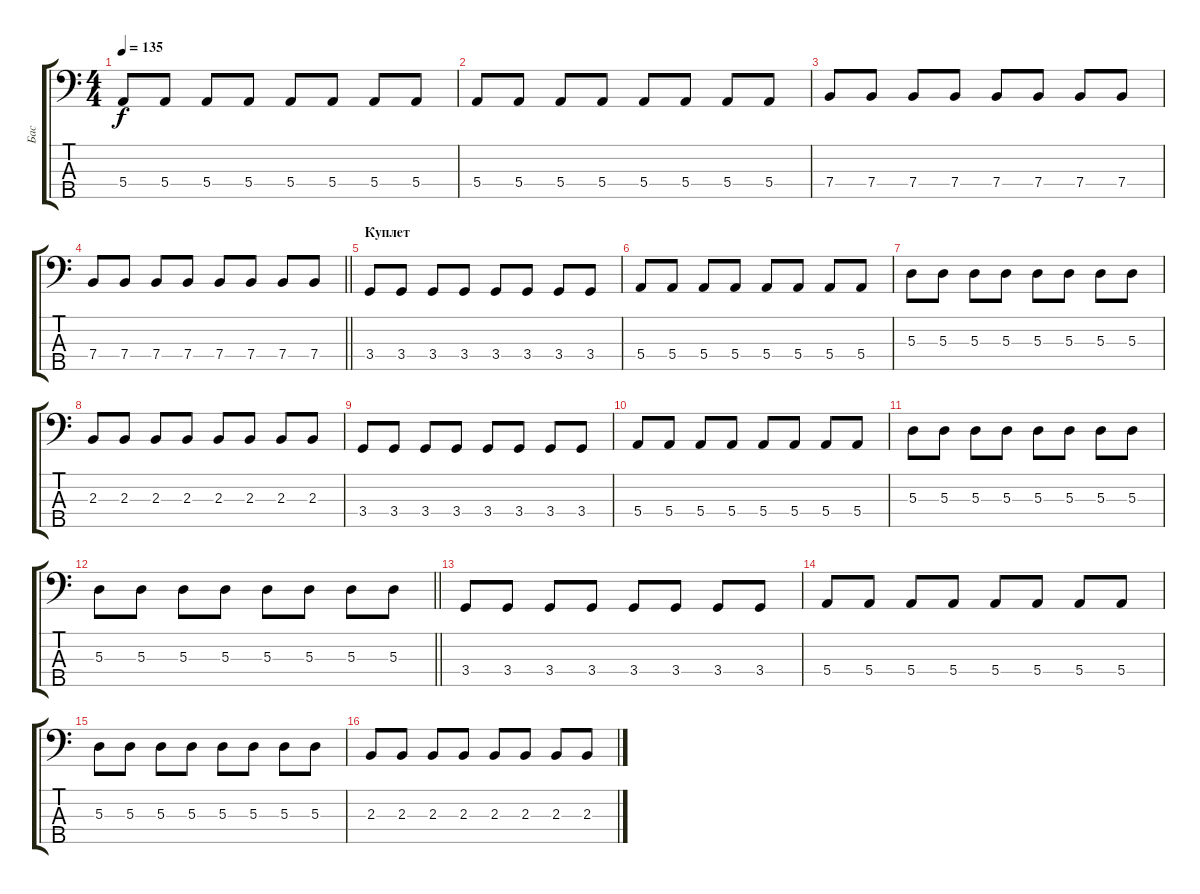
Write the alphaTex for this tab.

\track ("Бас" "Бас") {instrument electricbassfinger}
\staff {score tabs}
\tuning (G2 D2 A1 E1 B0) {hide}
\ts (4 4)
\tempo 135
\clef f4
\ks c
5.4.8{dy f} 5.4.8 5.4.8 5.4.8 5.4.8 5.4.8 5.4.8 5.4.8 |
5.4.8 5.4.8 5.4.8 5.4.8 5.4.8 5.4.8 5.4.8 5.4.8 |
7.4.8 7.4.8 7.4.8 7.4.8 7.4.8 7.4.8 7.4.8 7.4.8 |
\barLineRight lightlight
7.4.8 7.4.8 7.4.8 7.4.8 7.4.8 7.4.8 7.4.8 7.4.8 |
\section ("" "Куплет")
3.4.8 3.4.8 3.4.8 3.4.8 3.4.8 3.4.8 3.4.8 3.4.8 |
5.4.8 5.4.8 5.4.8 5.4.8 5.4.8 5.4.8 5.4.8 5.4.8 |
5.3.8 5.3.8 5.3.8 5.3.8 5.3.8 5.3.8 5.3.8 5.3.8 |
2.3.8 2.3.8 2.3.8 2.3.8 2.3.8 2.3.8 2.3.8 2.3.8 |
3.4.8 3.4.8 3.4.8 3.4.8 3.4.8 3.4.8 3.4.8 3.4.8 |
5.4.8 5.4.8 5.4.8 5.4.8 5.4.8 5.4.8 5.4.8 5.4.8 |
5.3.8 5.3.8 5.3.8 5.3.8 5.3.8 5.3.8 5.3.8 5.3.8 |
\barLineRight lightlight
5.3.8 5.3.8 5.3.8 5.3.8 5.3.8 5.3.8 5.3.8 5.3.8 |
\section ("" " ")
3.4.8 3.4.8 3.4.8 3.4.8 3.4.8 3.4.8 3.4.8 3.4.8 |
5.4.8 5.4.8 5.4.8 5.4.8 5.4.8 5.4.8 5.4.8 5.4.8 |
5.3.8 5.3.8 5.3.8 5.3.8 5.3.8 5.3.8 5.3.8 5.3.8 |
2.3.8 2.3.8 2.3.8 2.3.8 2.3.8 2.3.8 2.3.8 2.3.8
